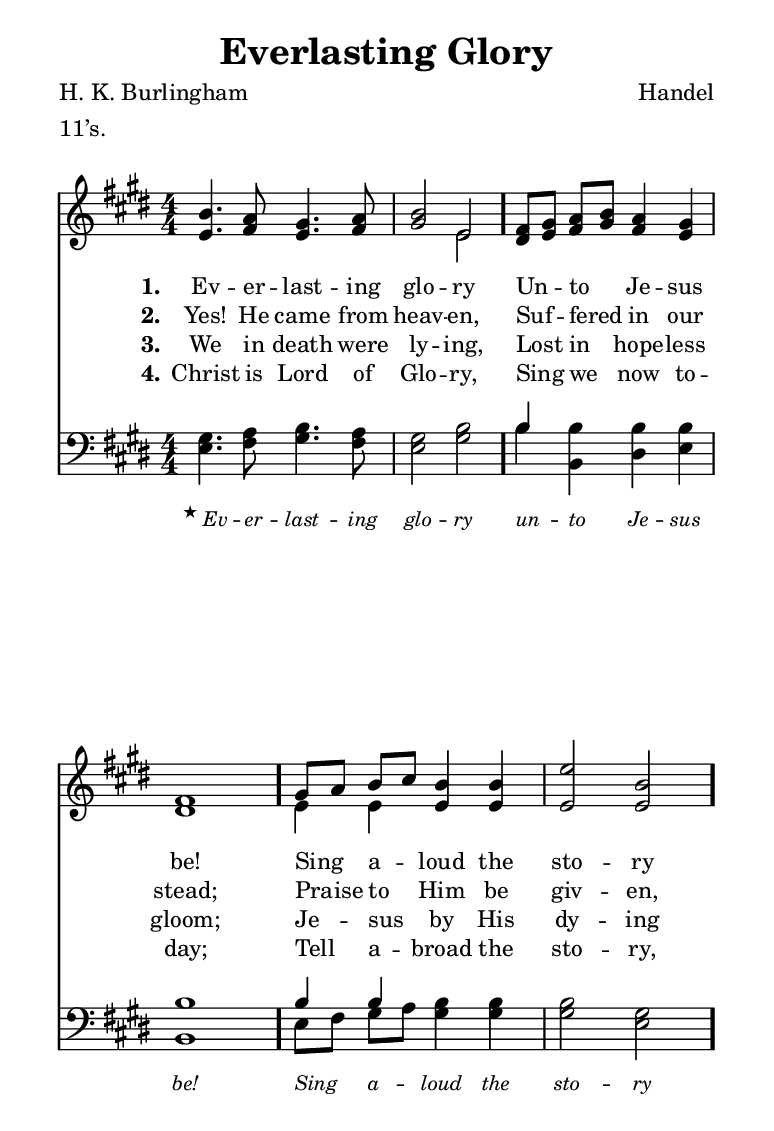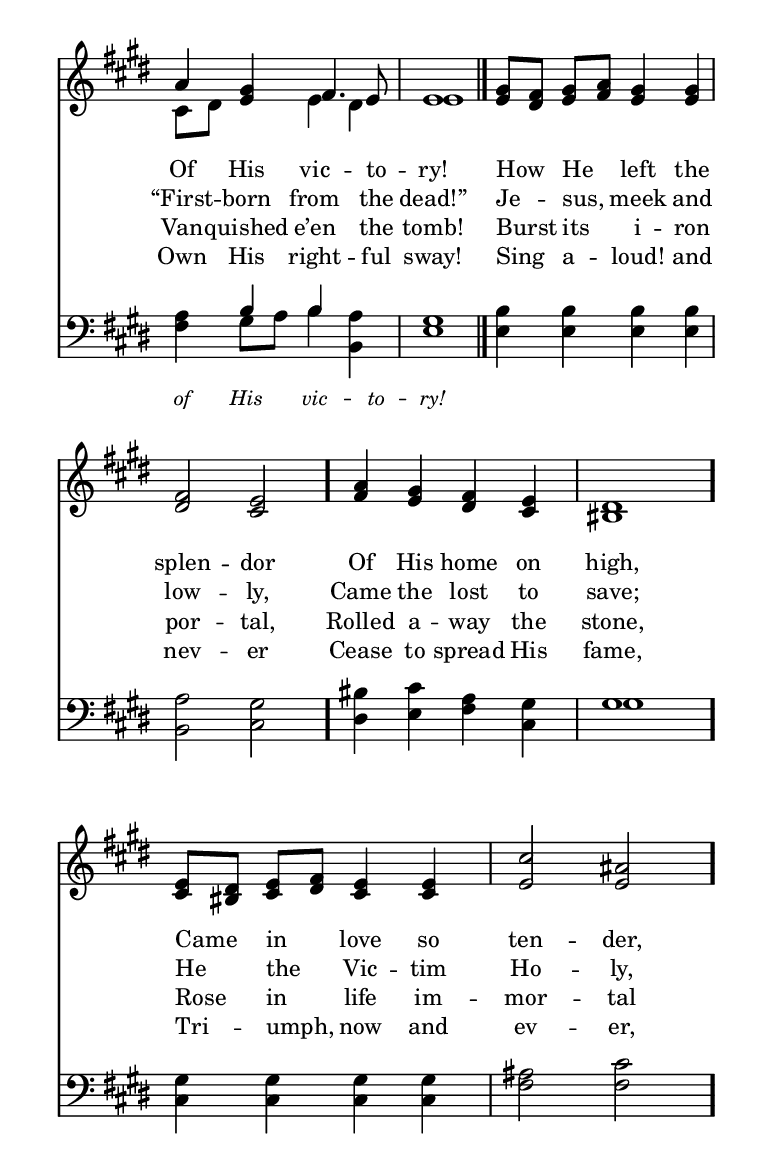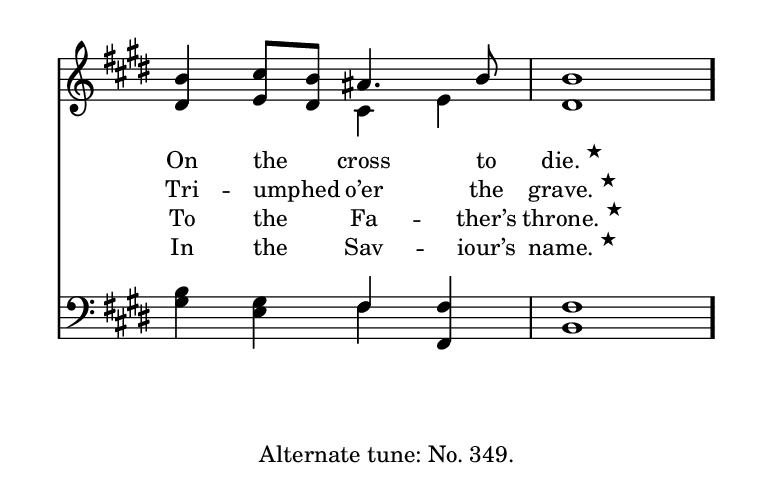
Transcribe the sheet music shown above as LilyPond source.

\include "common/global.ily"
\paper {
  \include "common/paper.ily"
  system-count = #(cond (is-eogsized 4) (#t #f))
}

\header{
  hymnnumber = "83"
  title = "Everlasting Glory"
  tunename = "Maccabeus"
  meter = "11’s."
  poet = "H. K. Burlingham"
  composer = "Handel"
  %copyright = ""
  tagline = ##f
}

% for fermata in MIDI
ta = { \tempo 4=100 }
tb = { \tempo 4=50  }

patternAA = { c4. c8 c4. c8 | c2 c2 }

patternBA = { c8[ c8] c8[ c8] c4 c4 | c1 }
patternBB = { c4      c4      c4 c4 | c1 }

patternCA = { c8[ c8] c8[ c8] c4 c4 | c2 c2 }
patternCB = { c4      c4      c4 c4 | c2 c2 }

patternDA = { c4      c4 c4. c8 | c1 }
patternDB = { c8[ c8] c4 c4  c4 | c1 }
patternDC = { c4      c4 c4  c4 | c1 }
patternDD = { c4 c8[ c8] c4  c4 | c1 }
patternDE = { c4 c8[ c8] c4. c8 | c1 }

global = {
  \include "common/overrides.ily"
  \override Staff.TimeSignature.style = #'numbered
  \time 4/4
  \override Score.MetronomeMark.transparent = ##t % hide all fermata changes too
  \ta
  \key e \major
  %\partial 4
  \autoBeamOff
}

notesSopranoA = {
\global
\relative c'' {

  \changePitch \patternAA { b a gis a | b e, }
  \changePitch \patternBA { fis gis a b a gis | fis }
  \changePitch \patternCA { gis a b cis b b | e b }
  \changePitch \patternDA { a gis fis e | e }

  \bar "|."

}
}

notesSopranoB = {
\relative c'' {

  \changePitch \patternCA { gis fis gis a gis gis | fis e }
  \changePitch \patternBB { a gis fis e | dis }
  \changePitch \patternCA { e dis e fis e e | cis' ais }
  \changePitch \patternDE { b cis b ais b | b }

	\bar "."

}
}

notesAltoA = {
\global
\relative e' {

  \changePitch \patternAA { e fis e fis | gis e }
  \changePitch \patternBA { dis e fis gis fis e | dis }
  \changePitch \patternCB { e e e e | e e }
  \changePitch \patternDB { cis dis e e dis | e }

}
}

notesAltoB = {
\relative e' {

  \changePitch \patternCA { e dis e fis e e | dis cis }
  \changePitch \patternBB { fis e dis cis | bis }
  \changePitch \patternCA { cis bis cis dis cis cis | e e }
  \changePitch \patternDD { dis e dis cis e | dis }

}
}

notesTenorA = {
\global
\relative a {

  \changePitch \patternAA { gis a b a | gis b }
  \changePitch \patternBB { b b b b | b }
  \changePitch \patternCB { b b b b | b gis }
  \changePitch \patternDC { a b b a | gis }

}
}

notesTenorB = {
\relative a {

  \changePitch \patternCB { b b b b | a gis }
  \changePitch \patternBB { bis cis a gis | gis }
  \changePitch \patternCB { gis gis gis gis | ais cis }
  \changePitch \patternBB { b gis fis fis | fis }

}
}

notesBassA = {
\global
\relative f {

  \changePitch \patternAA { e fis gis fis | e gis }
  \changePitch \patternBB { b b, dis e | b }
  \changePitch \patternCA { e fis gis a gis gis | gis e }
  \changePitch \patternDD { fis gis a b b, | e }

}
}

notesBassB = {
\relative f {

  \changePitch \patternCB { e e e e | b cis }
  \changePitch \patternBB { dis e fis cis | gis' }
  \changePitch \patternCB { cis, cis cis cis | fis fis }
  \changePitch \patternBB { gis e fis fis, | b }

}
}

Refrain = \lyricmode {

%{HIDE>%} { \override LyricText.font-size = #-1 \override Lyrics.LyricText.font-shape = #'italic } \markup{{\super{★}}Ev} -- er -- last -- ing glo -- ry un -- to Je --  sus be! %{<HIDE%}
%LYRICS Ev -- er -- last -- ing glo -- ry un -- to Je --  sus be!
Sing a -- loud the sto -- ry of His vic -- to -- ry!

}

wordsA = \lyricmode {
\set stanza = "1."

Ev -- er -- last -- ing glo -- ry \bar "."
Un -- to Je --  sus be! \bar "."
Sing a -- loud the sto -- ry \bar "."
Of His vic -- to -- ry! \bar "|."
How He left the splen -- dor \bar "."
Of His home on high, \bar "."
Came in love so ten -- der, \bar "."
On the cross to \markup{ die.{\super{★}}} \bar "."

}

wordsB = \lyricmode {
\set stanza = "2."

Yes! He came from heav -- en,
Suf -- fered in our stead;
Praise to Him be giv -- en,
“First -- born from the dead!”
Je -- sus, meek and low -- ly,
Came the lost to save;
He the Vic -- tim Ho -- ly,
Tri -- umphed o’er the \markup{ grave.{\super{★}}}

}

wordsC = \lyricmode {
\set stanza = "3."

We in death were ly -- ing,
Lost in hope -- less gloom;
Je -- sus by His dy -- ing
Van -- quished e’en the tomb!
Burst its i -- ron por -- tal,
Rolled a -- way the stone,
Rose in life im -- mor -- tal
To the Fa -- ther’s \markup{ throne.{\super{★}}%{workaround for weird bug in getlyrics.pl%}}

}

wordsD = \lyricmode {
\set stanza = "4."

Christ is Lord of Glo -- ry,
Sing we now to -- day;
Tell a -- broad the sto -- ry,
Own His right -- ful sway!
Sing a -- loud! and nev -- er
Cease to spread His fame,
Tri -- umph, now and ev -- er,
In the Sav -- iour’s \markup{ name.{\super{★}}}

}

\score {
  \context ChoirStaff <<
    \context Staff = upper <<
      \set ChoirStaff.systemStartDelimiter = #'SystemStartBar
      \partcombine #'(2 . 9) { \notesSopranoA \notesSopranoB } { \notesAltoA \notesAltoB }
      \context NullVoice = sopranos { \voiceOne { \notesSopranoA \notesSopranoB } }
      \context NullVoice = altos { \voiceTwo { \notesAltoA \notesAltoB } }
      \context Lyrics = one   \lyricsto sopranos \wordsA
      \context Lyrics = two   \lyricsto sopranos \wordsB
      \context Lyrics = three \lyricsto sopranos \wordsC
      \context Lyrics = four  \lyricsto sopranos \wordsD
    >>
    \context Staff = men <<
      \clef bass
      \partcombine #'(2 . 9) { \notesTenorA \notesTenorB } { \notesBassA \notesBassB }
      \context NullVoice = tenors { \voiceOne { \notesTenorA \notesTenorB } }
      \context NullVoice = basses { \voiceTwo { \notesBassA \notesBassB } }
    >>
	\new Lyrics \with { alignBelowContext = men } \lyricsto sopranos \Refrain
  >>
  \layout {
    \include "common/layout.ily"
  }
}

\score {
  \context ChoirStaff <<
    \context Staff = upper <<
      \set ChoirStaff.systemStartDelimiter = #'SystemStartBar
      \context Voice  = sopranos { \voiceOne { \notesSopranoA \notesSopranoB \notesSopranoA } }
      \context Voice  = altos { \voiceTwo { \notesAltoA \notesAltoB \notesAltoA } }
    >>
    \context Staff = men <<
      \clef bass
      \context Voice  = tenors { \voiceOne { \notesTenorA \notesTenorB \notesTenorA } }
      \context Voice  = basses { \voiceTwo { \notesBassA \notesBassB \notesBassA } }
    >>
  >>
  \midi{
    \include "common/midi.ily"
  }
}

\noPageBreak

\markup { \fill-line { \line { Alternate tune: No. 349. } } }

\version "2.19.49"  % necessary for upgrading to future LilyPond versions.

% vi:set et ts=2 sw=2 ai nocindent syntax=lilypond:
